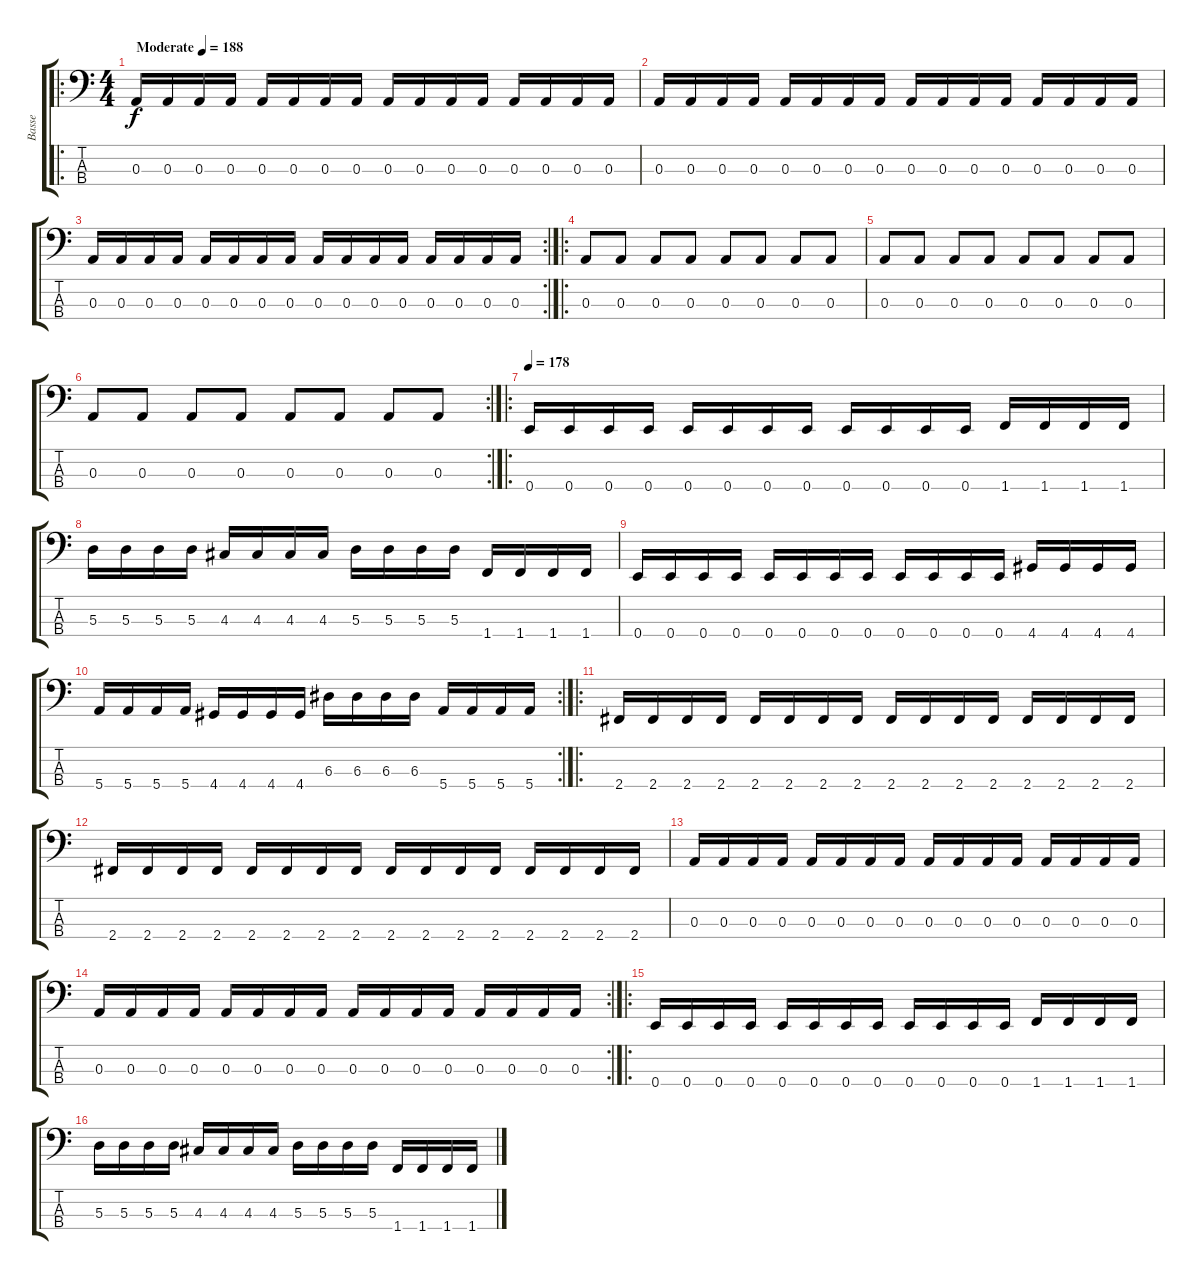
\track ("Basse" "Basse") {instrument electricbassfinger}
\staff {score tabs}
\tuning (G2 D2 A1 E1) {hide}
\ro
\ts (4 4)
\tempo (188 "Moderate")
\clef f4
\ks c
0.3.16{dy f instrument electricbassfinger} 0.3.16 0.3.16 0.3.16 0.3.16 0.3.16 0.3.16 0.3.16 0.3.16 0.3.16 0.3.16 0.3.16 0.3.16 0.3.16 0.3.16 0.3.16 |
0.3.16 0.3.16 0.3.16 0.3.16 0.3.16 0.3.16 0.3.16 0.3.16 0.3.16 0.3.16 0.3.16 0.3.16 0.3.16 0.3.16 0.3.16 0.3.16 |
\rc 2
0.3.16 0.3.16 0.3.16 0.3.16 0.3.16 0.3.16 0.3.16 0.3.16 0.3.16 0.3.16 0.3.16 0.3.16 0.3.16 0.3.16 0.3.16 0.3.16 |
\ro
0.3.8 0.3.8 0.3.8 0.3.8 0.3.8 0.3.8 0.3.8 0.3.8 |
0.3.8 0.3.8 0.3.8 0.3.8 0.3.8 0.3.8 0.3.8 0.3.8 |
\rc 2
0.3.8 0.3.8 0.3.8 0.3.8 0.3.8 0.3.8 0.3.8 0.3.8 |
\ro
\tempo 178
0.4.16 0.4.16 0.4.16 0.4.16 0.4.16 0.4.16 0.4.16 0.4.16 0.4.16 0.4.16 0.4.16 0.4.16 1.4.16 1.4.16 1.4.16 1.4.16 |
5.3.16 5.3.16 5.3.16 5.3.16 4.3.16 4.3.16 4.3.16 4.3.16 5.3.16 5.3.16 5.3.16 5.3.16 1.4.16 1.4.16 1.4.16 1.4.16 |
0.4.16 0.4.16 0.4.16 0.4.16 0.4.16 0.4.16 0.4.16 0.4.16 0.4.16 0.4.16 0.4.16 0.4.16 4.4.16 4.4.16 4.4.16 4.4.16 |
\rc 2
5.4.16 5.4.16 5.4.16 5.4.16 4.4.16 4.4.16 4.4.16 4.4.16 6.3.16 6.3.16 6.3.16 6.3.16 5.4.16 5.4.16 5.4.16 5.4.16 |
\ro
2.4.16 2.4.16 2.4.16 2.4.16 2.4.16 2.4.16 2.4.16 2.4.16 2.4.16 2.4.16 2.4.16 2.4.16 2.4.16 2.4.16 2.4.16 2.4.16 |
2.4.16 2.4.16 2.4.16 2.4.16 2.4.16 2.4.16 2.4.16 2.4.16 2.4.16 2.4.16 2.4.16 2.4.16 2.4.16 2.4.16 2.4.16 2.4.16 |
0.3.16 0.3.16 0.3.16 0.3.16 0.3.16 0.3.16 0.3.16 0.3.16 0.3.16 0.3.16 0.3.16 0.3.16 0.3.16 0.3.16 0.3.16 0.3.16 |
\rc 2
0.3.16 0.3.16 0.3.16 0.3.16 0.3.16 0.3.16 0.3.16 0.3.16 0.3.16 0.3.16 0.3.16 0.3.16 0.3.16 0.3.16 0.3.16 0.3.16 |
\ro
0.4.16 0.4.16 0.4.16 0.4.16 0.4.16 0.4.16 0.4.16 0.4.16 0.4.16 0.4.16 0.4.16 0.4.16 1.4.16 1.4.16 1.4.16 1.4.16 |
5.3.16 5.3.16 5.3.16 5.3.16 4.3.16 4.3.16 4.3.16 4.3.16 5.3.16 5.3.16 5.3.16 5.3.16 1.4.16 1.4.16 1.4.16 1.4.16
